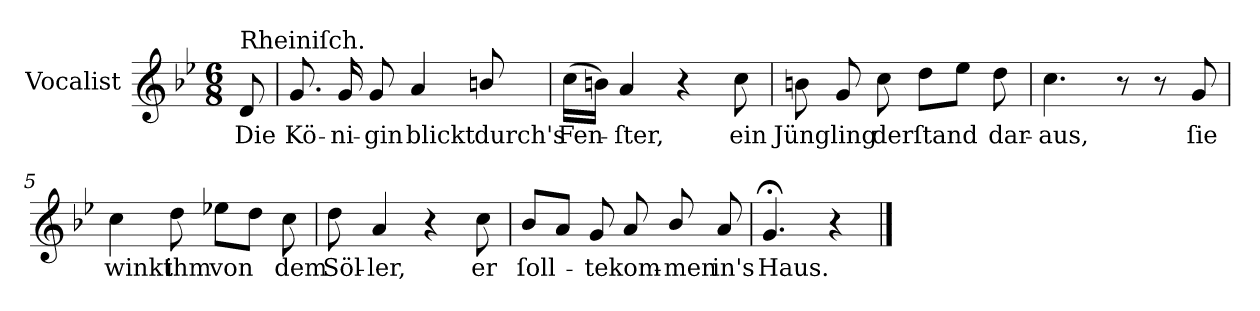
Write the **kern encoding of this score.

**kern	**text
*part1	*part1
*staff1	*staff1
*I"Vocalist	*
*k[b-e-]	*
*g:	*
*M6/8	*
=	=
!LO:TX:a:t=Rheiniſch.	!
8d	Die
=1	=1
8.g	Kö-
16g	-ni-
8g	-gin
4a	blickt
8bn/	durch's
=2	=2
(16ccLL	Fen-
16bnJJ)	.
4a	-ſter,
4r	.
8cc	ein
=3	=3
8bn	Jüngling
8g	.
8cc	der
8ddL	ſtand
8ee-J	.
8dd	dar-
=4	=4
4.cc	-aus,
8r	.
8r	.
8g	ſie
=5	=5
4cc	winkt
8dd	ihm
8ee-XL	von
8ddJ	.
8cc	dem
=6	=6
8dd	Söl-
4a	-ler,
4r	.
8cc	er
=7	=7
8b-L	ſoll-
8aJ	.
8g	-te
8a	kom-
8b-/	-men
8a	in's
=8	=8
4.g;<	Haus.
4r	.
==	==
*-	*-
